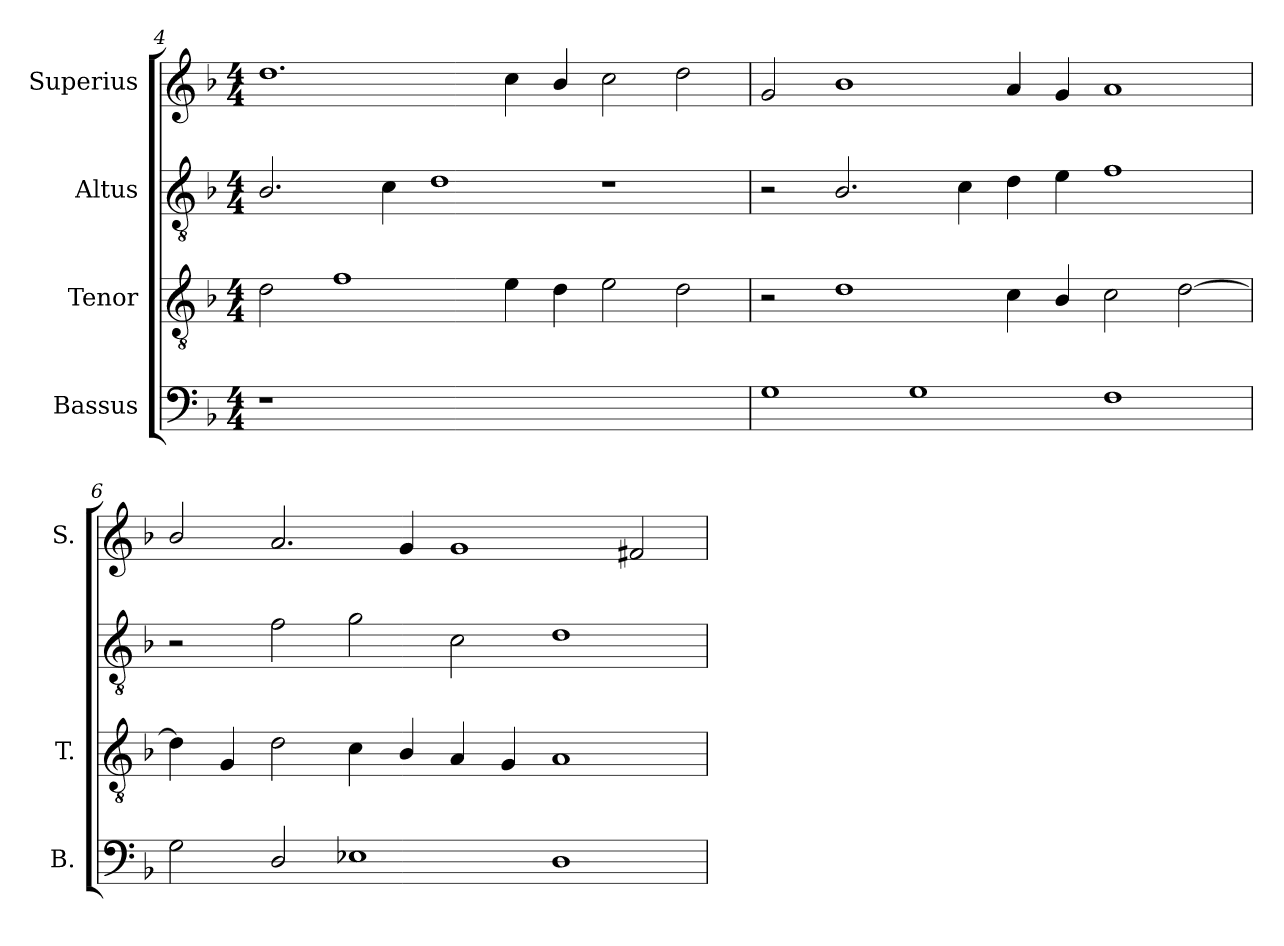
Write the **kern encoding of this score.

**kern	**kern	**kern	**kern
*part4	*part3	*part2	*part1
*staff4	*staff3	*staff2	*staff1
*I"Bassus	*I"Tenor	*I"Altus	*I"Superius
*I'B.	*I'T.	*	*I'S.
!!LO:LB:g=z
*clefF4	*clefGv2	*clefGv2	*clefG2
*	*ITrd7c12	*ITrd7c12	*
*k[b-]	*k[b-]	*k[b-]	*k[b-]
*F:	*F:	*F:	*F:
*M4/4	*M4/4	*M4/4	*M4/4
=4	=4	=4	=4
!LO:N:vis=1	!	!	!
1r	2Di\	2.BB-i/	1.ddi
.	1Fi	.	.
.	.	4Ci\	.
0ryy	.	1Di	.
.	4Ei\	.	4cci\
.	4Di\	.	4b-i/
.	2Ei\	1r	2cci\
.	2Di\	.	2ddi\
=5	=5	=5	=5
1Gi	2r	2r	2gi/
.	1Di	2.BB-i/	1b-i
1Gi	.	.	.
.	.	4Ci\	.
.	4Ci\	4Di\	4ai/
.	4BB-i/	4Ei\	4gi/
1Fi	2Ci\	1Fi	1ai
.	[>2Di\	.	.
=6	=6	=6	=6
2Gi\	4Di\]	2r	2b-i/
.	4GGi/	.	.
2Di/	2Di\	2Fi\	2.ai/
1E-Xi	4Ci\	2Gi\	.
.	4BB-i/	.	4gi/
.	4AAi/	2Ci\	1gi
.	4GGi/	.	.
1Di	1AAi	1Di	.
.	.	.	2f#Xi/
=	=	=	=
*-	*-	*-	*-
